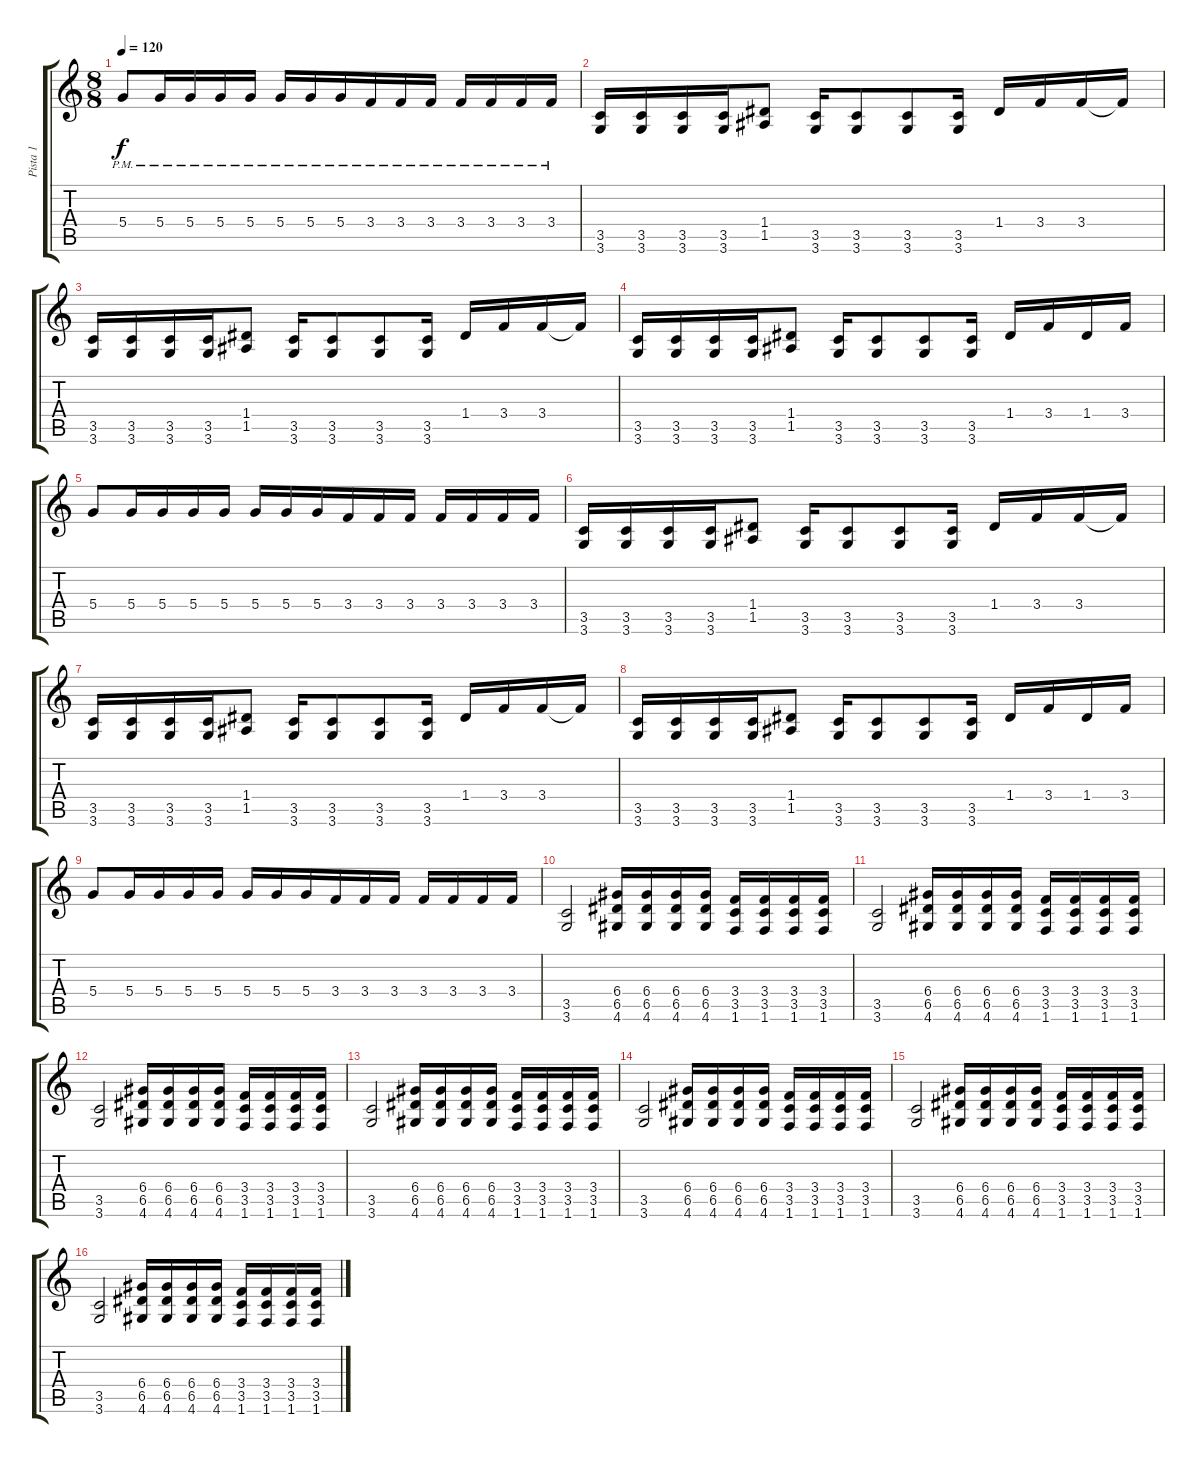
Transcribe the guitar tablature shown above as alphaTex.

\track ("Pista 1" "Pista 1") {instrument distortionguitar}
\staff {score tabs}
\tuning (E4 B3 G3 D3 A2 E2) {hide}
\ts (8 8)
\tempo 120
\clef g2
\ks c
5.4{pm}.8{dy f} 5.4{pm}.16 5.4{pm}.16 5.4{pm}.16 5.4{pm}.16 5.4{pm}.16 5.4{pm}.16 5.4{pm}.16 3.4{pm}.16 3.4{pm}.16 3.4{pm}.16 3.4{pm}.16 3.4{pm}.16 3.4{pm}.16 3.4{pm}.16 |
(3.5 3.6).16 (3.5 3.6).16 (3.5 3.6).16 (3.5 3.6).16 (1.4 1.5).8 (3.5 3.6).16 (3.5 3.6).8 (3.5 3.6).8 (3.5 3.6).16 1.4.16 3.4.16 3.4.16 3.4{t}.16 |
(3.5 3.6).16 (3.5 3.6).16 (3.5 3.6).16 (3.5 3.6).16 (1.4 1.5).8 (3.5 3.6).16 (3.5 3.6).8 (3.5 3.6).8 (3.5 3.6).16 1.4.16 3.4.16 3.4.16 3.4{t}.16 |
(3.5 3.6).16 (3.5 3.6).16 (3.5 3.6).16 (3.5 3.6).16 (1.4 1.5).8 (3.5 3.6).16 (3.5 3.6).8 (3.5 3.6).8 (3.5 3.6).16 1.4.16 3.4.16 1.4.16 3.4.16 |
5.4.8 5.4.16 5.4.16 5.4.16 5.4.16 5.4.16 5.4.16 5.4.16 3.4.16 3.4.16 3.4.16 3.4.16 3.4.16 3.4.16 3.4.16 |
(3.5 3.6).16 (3.5 3.6).16 (3.5 3.6).16 (3.5 3.6).16 (1.4 1.5).8 (3.5 3.6).16 (3.5 3.6).8 (3.5 3.6).8 (3.5 3.6).16 1.4.16 3.4.16 3.4.16 3.4{t}.16 |
(3.5 3.6).16 (3.5 3.6).16 (3.5 3.6).16 (3.5 3.6).16 (1.4 1.5).8 (3.5 3.6).16 (3.5 3.6).8 (3.5 3.6).8 (3.5 3.6).16 1.4.16 3.4.16 3.4.16 3.4{t}.16 |
(3.5 3.6).16 (3.5 3.6).16 (3.5 3.6).16 (3.5 3.6).16 (1.4 1.5).8 (3.5 3.6).16 (3.5 3.6).8 (3.5 3.6).8 (3.5 3.6).16 1.4.16 3.4.16 1.4.16 3.4.16 |
5.4.8 5.4.16 5.4.16 5.4.16 5.4.16 5.4.16 5.4.16 5.4.16 3.4.16 3.4.16 3.4.16 3.4.16 3.4.16 3.4.16 3.4.16 |
(3.5 3.6).2 (6.4 6.5 4.6).16 (6.4 6.5 4.6).16 (6.4 6.5 4.6).16 (6.4 6.5 4.6).16 (3.4 3.5 1.6).16 (3.4 3.5 1.6).16 (3.4 3.5 1.6).16 (3.4 3.5 1.6).16 |
(3.5 3.6).2 (6.4 6.5 4.6).16 (6.4 6.5 4.6).16 (6.4 6.5 4.6).16 (6.4 6.5 4.6).16 (3.4 3.5 1.6).16 (3.4 3.5 1.6).16 (3.4 3.5 1.6).16 (3.4 3.5 1.6).16 |
(3.5 3.6).2 (6.4 6.5 4.6).16 (6.4 6.5 4.6).16 (6.4 6.5 4.6).16 (6.4 6.5 4.6).16 (3.4 3.5 1.6).16 (3.4 3.5 1.6).16 (3.4 3.5 1.6).16 (3.4 3.5 1.6).16 |
(3.5 3.6).2 (6.4 6.5 4.6).16 (6.4 6.5 4.6).16 (6.4 6.5 4.6).16 (6.4 6.5 4.6).16 (3.4 3.5 1.6).16 (3.4 3.5 1.6).16 (3.4 3.5 1.6).16 (3.4 3.5 1.6).16 |
(3.5 3.6).2 (6.4 6.5 4.6).16 (6.4 6.5 4.6).16 (6.4 6.5 4.6).16 (6.4 6.5 4.6).16 (3.4 3.5 1.6).16 (3.4 3.5 1.6).16 (3.4 3.5 1.6).16 (3.4 3.5 1.6).16 |
(3.5 3.6).2 (6.4 6.5 4.6).16 (6.4 6.5 4.6).16 (6.4 6.5 4.6).16 (6.4 6.5 4.6).16 (3.4 3.5 1.6).16 (3.4 3.5 1.6).16 (3.4 3.5 1.6).16 (3.4 3.5 1.6).16 |
(3.5 3.6).2 (6.4 6.5 4.6).16 (6.4 6.5 4.6).16 (6.4 6.5 4.6).16 (6.4 6.5 4.6).16 (3.4 3.5 1.6).16 (3.4 3.5 1.6).16 (3.4 3.5 1.6).16 (3.4 3.5 1.6).16
